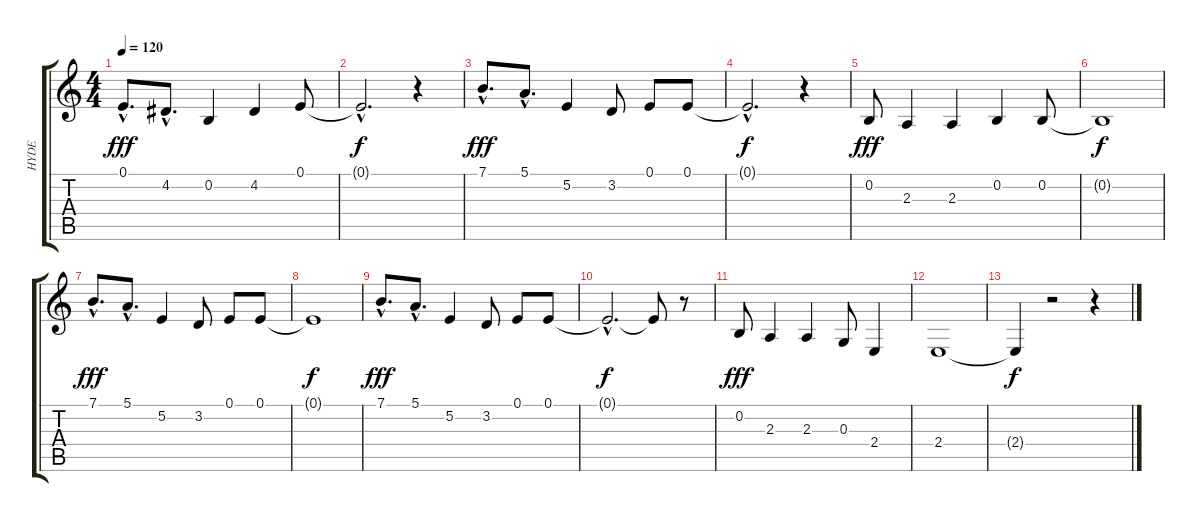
\track ("HYDE" "HYDE") {instrument synthstrings1}
\staff {score tabs}
\tuning (E4 B3 G3 D3 A2 E2) {hide}
\ts (4 4)
\tempo 120
\clef g2
\ks c
0.1{hac}.8{d dy fff} 4.2{hac}.8{d} 0.2.4 4.2.4 0.1.8 |
0.1{hac t}.2{d dy f} r.4 |
7.1{hac}.8{d dy fff} 5.1{hac}.8{d} 5.2.4 3.2.8 0.1.8 0.1.8 |
0.1{hac t}.2{d dy f} r.4 |
0.2.8{dy fff} 2.3.4 2.3.4 0.2.4 0.2.8 |
0.2{t}.1{dy f} |
7.1{hac}.8{d dy fff} 5.1{hac}.8{d} 5.2.4 3.2.8 0.1.8 0.1.8 |
0.1{t}.1{dy f} |
7.1{hac}.8{d dy fff} 5.1{hac}.8{d} 5.2.4 3.2.8 0.1.8 0.1.8 |
0.1{hac t}.2{d dy f} 0.1{t}.8 r.8 |
0.2.8{dy fff} 2.3.4 2.3.4 0.3.8 2.4.4 |
2.4.1 |
2.4{t}.4{dy f} r.2 r.4
